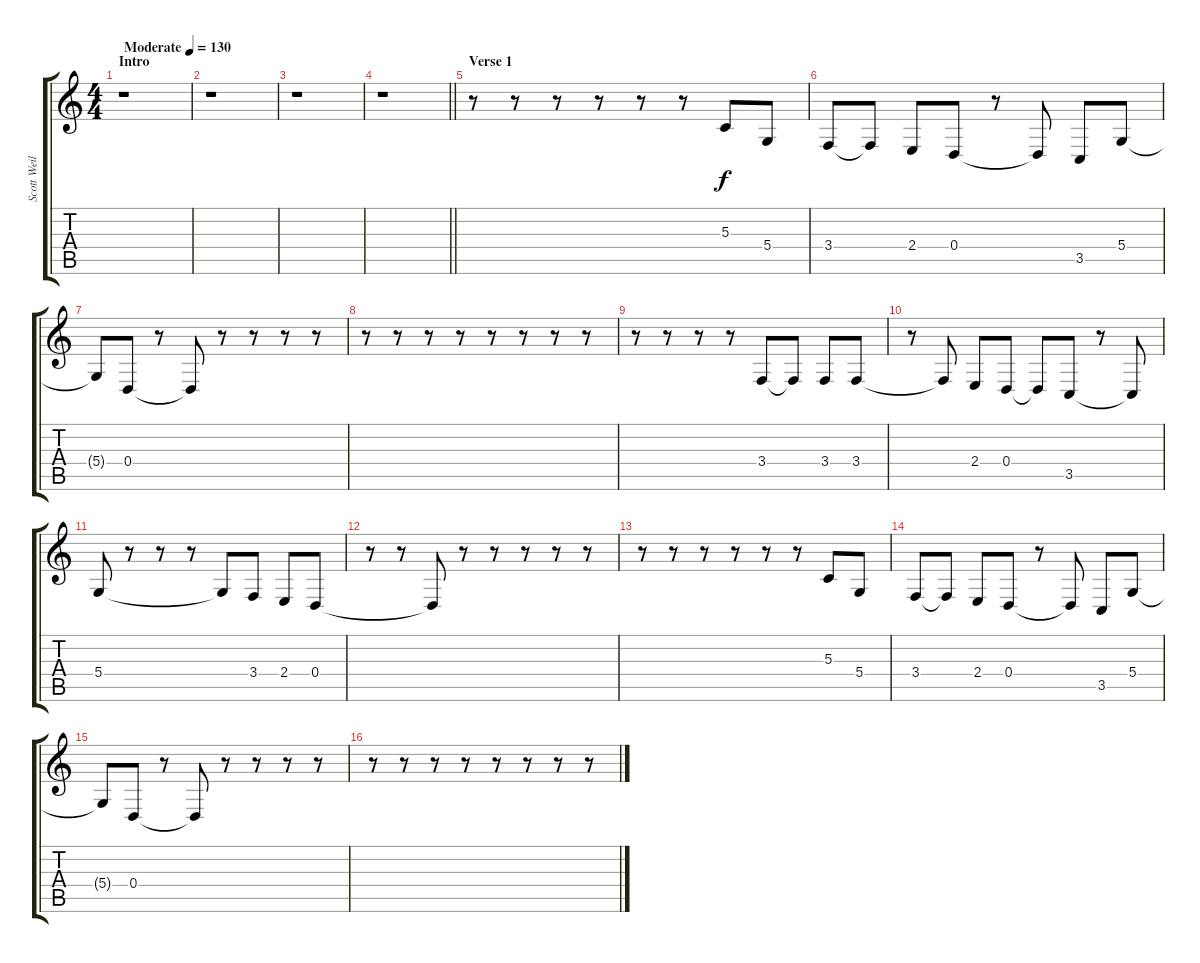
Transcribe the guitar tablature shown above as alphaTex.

\track ("Scott Weiland (Voice)" "Scott Weil") {instrument lead2sawtooth}
\staff {score tabs}
\tuning (E4 B3 G3 D3 A2 E2) {hide}
\ts (4 4)
\section ("" "Intro")
\tempo (130 "Moderate")
\clef g2
\ks c
r.1{dy f instrument lead2sawtooth} |
r.1 |
r.1 |
\barLineRight lightlight
r.1 |
\section ("" "Verse 1")
r.8 r.8 r.8 r.8 r.8 r.8 5.3.8 5.4.8 |
3.4.8 3.4{t}.8 2.4.8 0.4.8 r.8 0.4{t}.8 3.5.8 5.4.8 |
5.4{t}.8 0.4.8 r.8 0.4{t}.8 r.8 r.8 r.8 r.8 |
r.8 r.8 r.8 r.8 r.8 r.8 r.8 r.8 |
r.8 r.8 r.8 r.8 3.4.8 3.4{t}.8 3.4.8 3.4.8 |
r.8 3.4{t}.8 2.4.8 0.4.8 0.4{t}.8 3.5.8 r.8 3.5{t}.8 |
5.4.8 r.8 r.8 r.8 5.4{t}.8 3.4.8 2.4.8 0.4.8 |
r.8 r.8 0.4{t}.8 r.8 r.8 r.8 r.8 r.8 |
r.8 r.8 r.8 r.8 r.8 r.8 5.3.8 5.4.8 |
3.4.8 3.4{t}.8 2.4.8 0.4.8 r.8 0.4{t}.8 3.5.8 5.4.8 |
5.4{t}.8 0.4.8 r.8 0.4{t}.8 r.8 r.8 r.8 r.8 |
r.8 r.8 r.8 r.8 r.8 r.8 r.8 r.8
